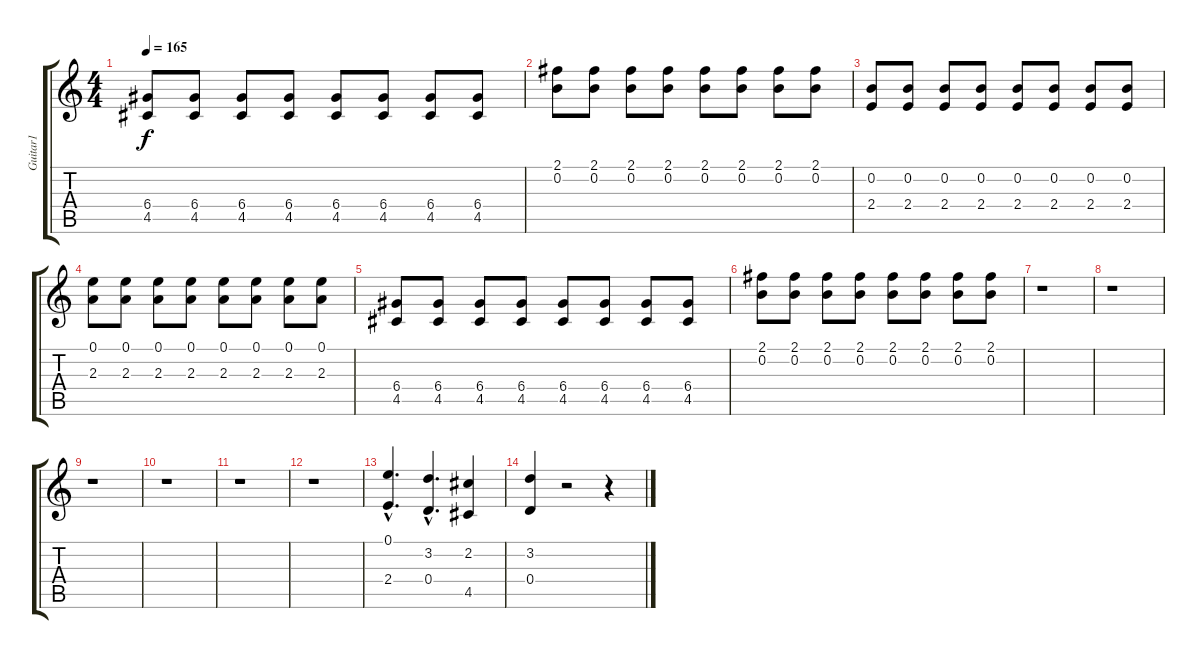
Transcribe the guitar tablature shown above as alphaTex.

\track ("Guitar1" "Guitar1") {instrument overdrivenguitar}
\staff {score tabs}
\tuning (E4 B3 G3 D3 A2 E2) {hide}
\ts (4 4)
\tempo 165
\clef g2
\ks c
(6.4 4.5).8{dy f} (6.4 4.5).8 (6.4 4.5).8 (6.4 4.5).8 (6.4 4.5).8 (6.4 4.5).8 (6.4 4.5).8 (6.4 4.5).8 |
(2.1 0.2).8 (2.1 0.2).8 (2.1 0.2).8 (2.1 0.2).8 (2.1 0.2).8 (2.1 0.2).8 (2.1 0.2).8 (2.1 0.2).8 |
(0.2 2.4).8 (0.2 2.4).8 (0.2 2.4).8 (0.2 2.4).8 (0.2 2.4).8 (0.2 2.4).8 (0.2 2.4).8 (0.2 2.4).8 |
(0.1 2.3).8 (0.1 2.3).8 (0.1 2.3).8 (0.1 2.3).8 (0.1 2.3).8 (0.1 2.3).8 (0.1 2.3).8 (0.1 2.3).8 |
(6.4 4.5).8 (6.4 4.5).8 (6.4 4.5).8 (6.4 4.5).8 (6.4 4.5).8 (6.4 4.5).8 (6.4 4.5).8 (6.4 4.5).8 |
(2.1 0.2).8 (2.1 0.2).8 (2.1 0.2).8 (2.1 0.2).8 (2.1 0.2).8 (2.1 0.2).8 (2.1 0.2).8 (2.1 0.2).8 |
r.1 |
r.1 |
r.1 |
r.1 |
r.1 |
r.1 |
(0.1{hac} 2.4{hac}).4{d} (3.2{hac} 0.4{hac}).4{d} (2.2 4.5).4 |
(3.2 0.4).4 r.2 r.4
